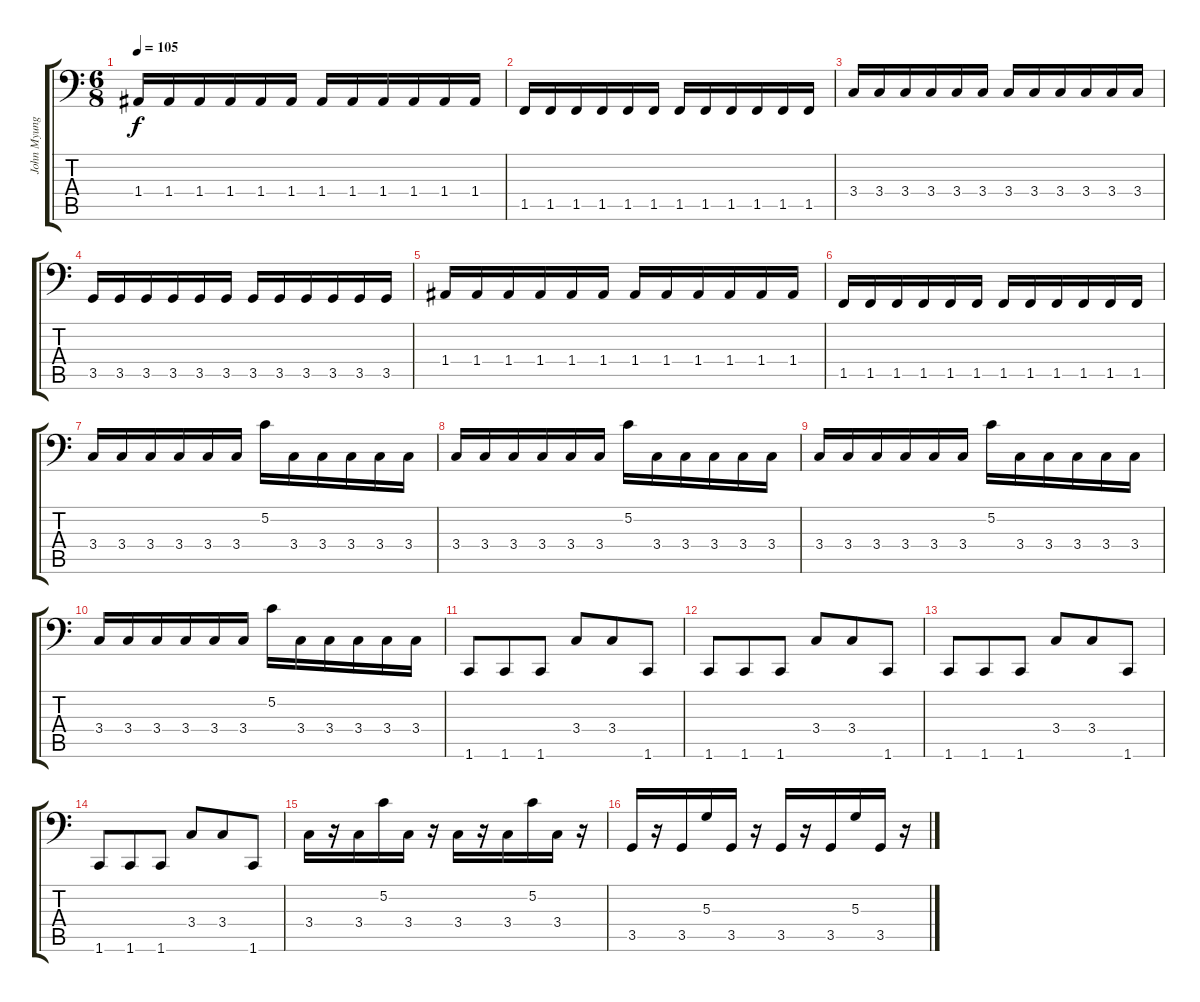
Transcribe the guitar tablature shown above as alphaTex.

\track ("John Myung" "John Myung") {instrument electricbassfinger}
\staff {score tabs}
\tuning (C3 G2 D2 A1 E1 B0) {hide}
\ts (6 8)
\tempo 105
\clef f4
\ks c
1.4.16{dy f} 1.4.16 1.4.16 1.4.16 1.4.16 1.4.16 1.4.16 1.4.16 1.4.16 1.4.16 1.4.16 1.4.16 |
1.5.16 1.5.16 1.5.16 1.5.16 1.5.16 1.5.16 1.5.16 1.5.16 1.5.16 1.5.16 1.5.16 1.5.16 |
3.4.16 3.4.16 3.4.16 3.4.16 3.4.16 3.4.16 3.4.16 3.4.16 3.4.16 3.4.16 3.4.16 3.4.16 |
3.5.16 3.5.16 3.5.16 3.5.16 3.5.16 3.5.16 3.5.16 3.5.16 3.5.16 3.5.16 3.5.16 3.5.16 |
1.4.16 1.4.16 1.4.16 1.4.16 1.4.16 1.4.16 1.4.16 1.4.16 1.4.16 1.4.16 1.4.16 1.4.16 |
1.5.16 1.5.16 1.5.16 1.5.16 1.5.16 1.5.16 1.5.16 1.5.16 1.5.16 1.5.16 1.5.16 1.5.16 |
3.4.16 3.4.16 3.4.16 3.4.16 3.4.16 3.4.16 5.2.16 3.4.16 3.4.16 3.4.16 3.4.16 3.4.16 |
3.4.16 3.4.16 3.4.16 3.4.16 3.4.16 3.4.16 5.2.16 3.4.16 3.4.16 3.4.16 3.4.16 3.4.16 |
3.4.16 3.4.16 3.4.16 3.4.16 3.4.16 3.4.16 5.2.16 3.4.16 3.4.16 3.4.16 3.4.16 3.4.16 |
3.4.16 3.4.16 3.4.16 3.4.16 3.4.16 3.4.16 5.2.16 3.4.16 3.4.16 3.4.16 3.4.16 3.4.16 |
1.6.8 1.6.8 1.6.8 3.4.8 3.4.8 1.6.8 |
1.6.8 1.6.8 1.6.8 3.4.8 3.4.8 1.6.8 |
1.6.8 1.6.8 1.6.8 3.4.8 3.4.8 1.6.8 |
1.6.8 1.6.8 1.6.8 3.4.8 3.4.8 1.6.8 |
3.4.16 r.16 3.4.16 5.2.16 3.4.16 r.16 3.4.16 r.16 3.4.16 5.2.16 3.4.16 r.16 |
3.5.16 r.16 3.5.16 5.3.16 3.5.16 r.16 3.5.16 r.16 3.5.16 5.3.16 3.5.16 r.16
